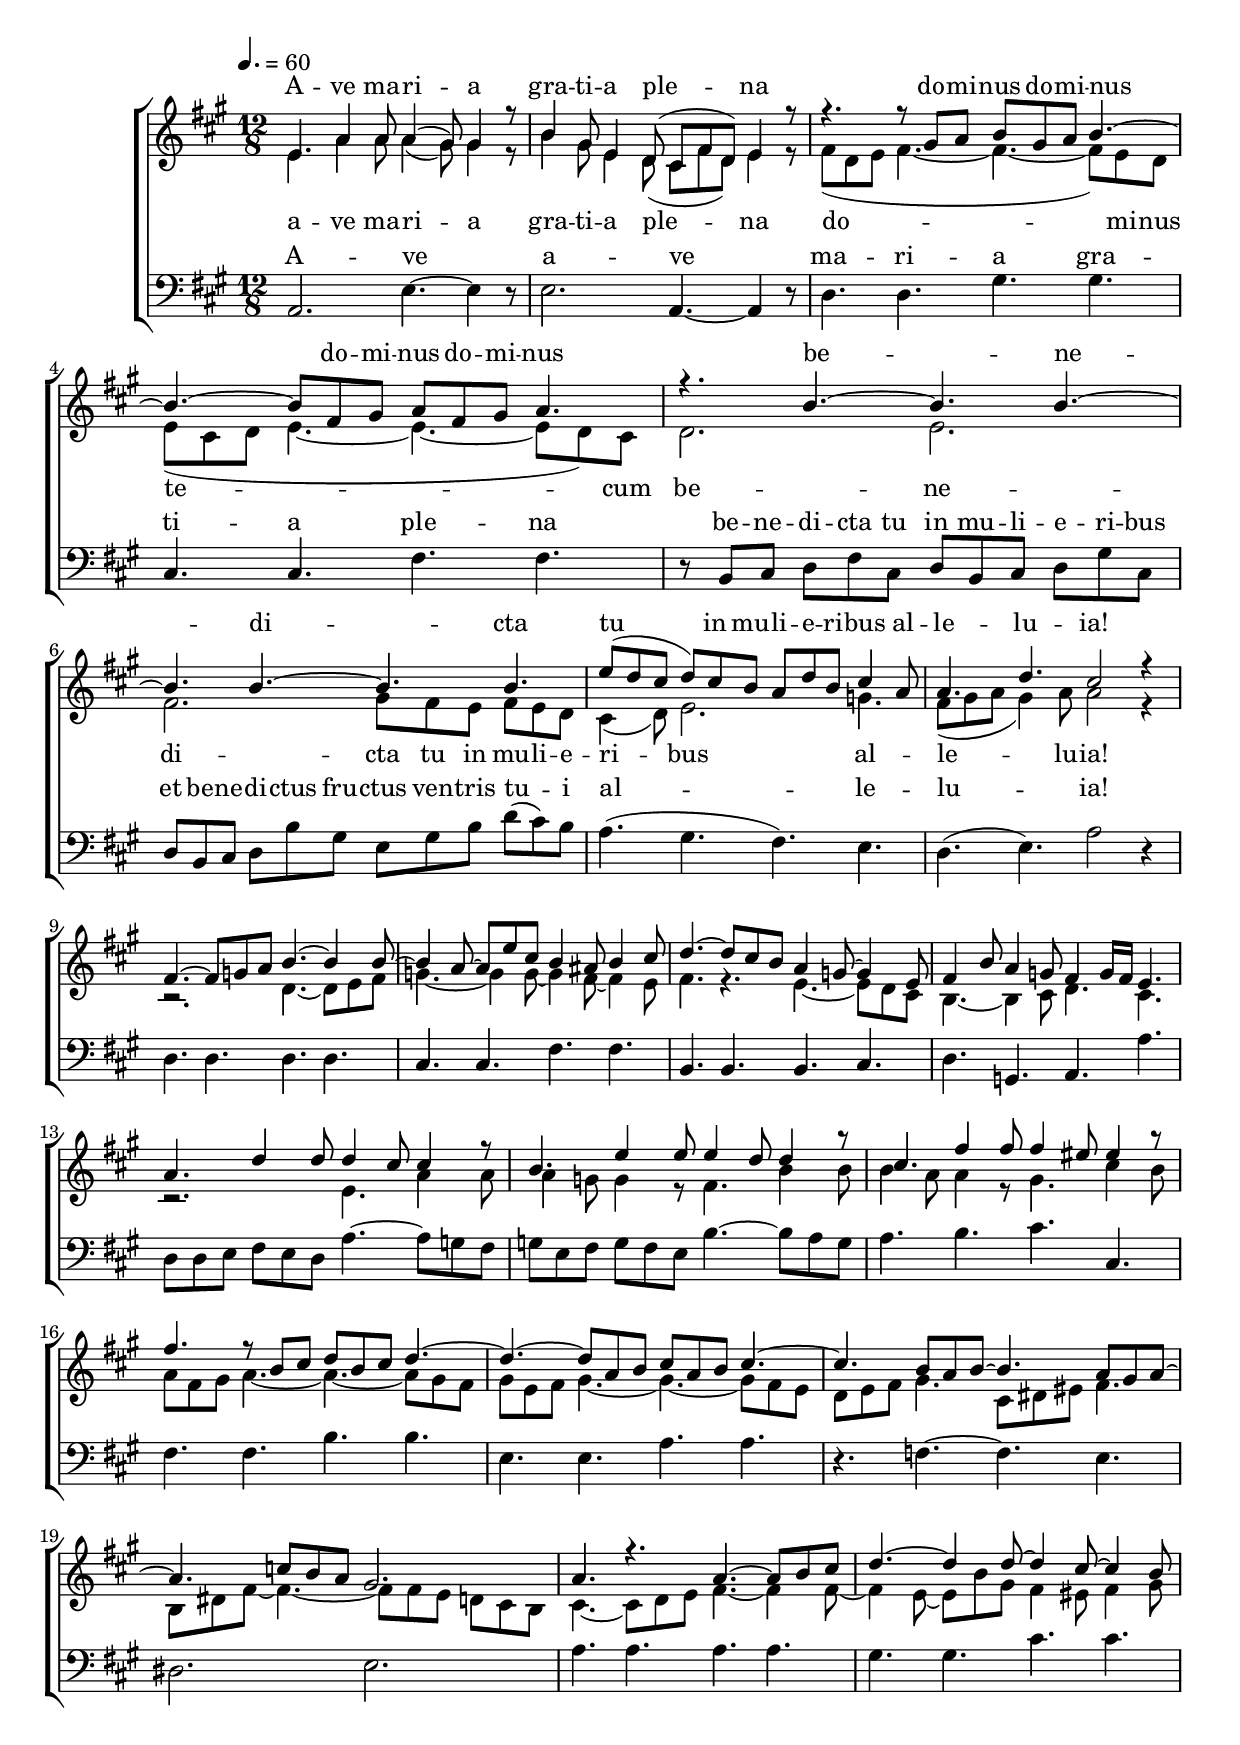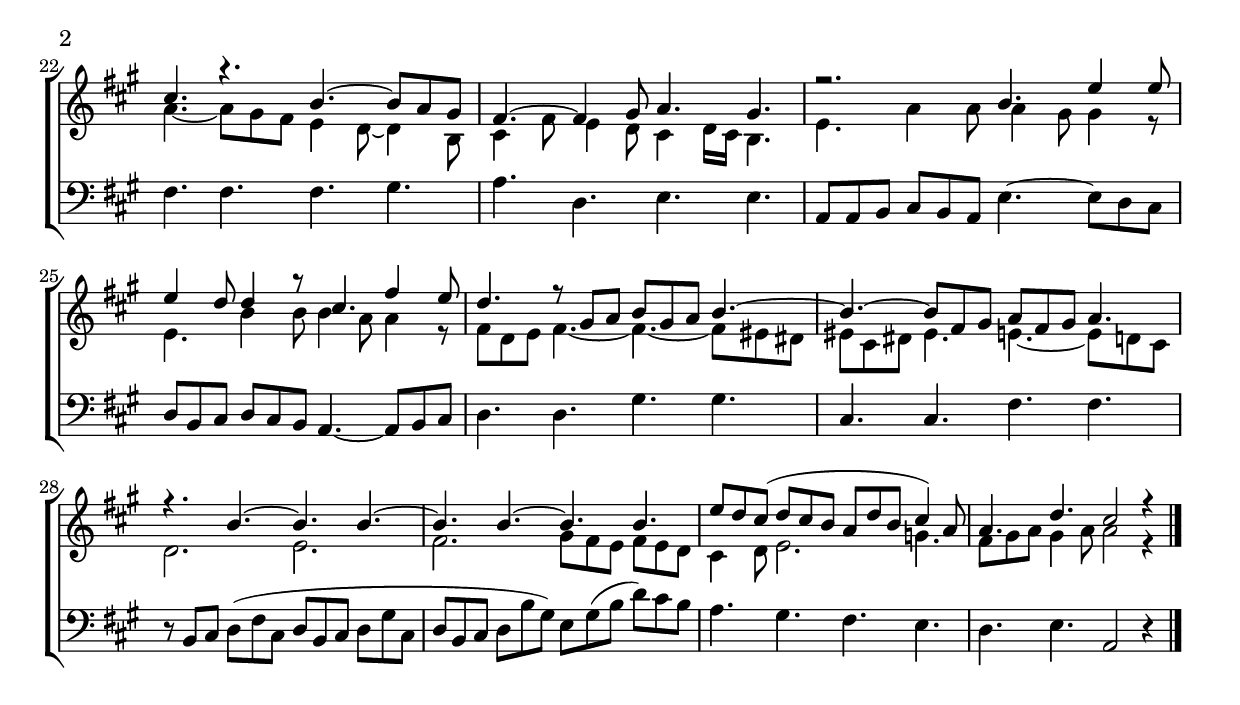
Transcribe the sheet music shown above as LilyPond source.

\version "2.18.2"

speed = 60

normal_tempo = {
	\time 12/8
	\tempo 4. = \speed
}

global = {
	\key a \major
	\normal_tempo
}

soprano_music = \relative c' {

	e4. a4 a8 a4( gis8) gis4 r8 |
	b4 gis8 e4 d8( cis8 fis8 d8) e4 r8 |

	r4. r8 gis8 a8 b8 gis8 a8 b4.~ |
	b4.~ b8 fis8 gis8 a8 fis8 gis8 a4. |

	r4. b4.~ b4. b4.~ |
	b4. b4.~ b4. b4. |
	e8( d8 cis8 d8) cis8 b8 a8 d8 b8 cis4 a8 |
	a4. d4. cis2 r4 |

	fis,4.~ fis8 g8 a8 b4.~ b4 b8~ |
	b4 a8~ a8 e'8 cis8 b4 ais8 b4 cis8 |
	d4.~ d8 cis8 b8 a4 g8~ g4 e8 |
	fis4 b8 a4 g8 fis4  g16 fis16 e4. |

	a4. d4 d8 d4 cis8 cis4 r8 |
	b4. e4 e8 e4 d8 d4 r8 |
	cis4. fis4 fis8 fis4 eis8 eis4 r8 |

	fis4. r8 b,8 cis8 d8 b8 cis8 d4.~ |
	d4.~ d8 a8 b8 cis8 a8 b8 cis4.~ |

	cis4. b8 a8 b8~ b4. a8 gis8 a8~ |
	a4. c8 b8 a8 gis2. |

	a4. r4. a4.~ a8 b8 cis8 |
	d4.~ d4 d8~ d4 cis8~ cis4 b8 |
	cis4. r4. b4.~ b8 a8 gis8 |
	fis4.~ fis4 gis8 a4. gis4. |

	r2. b4. e4 e8 |
	e4 d8 d4 r8 cis4. fis4 e8 |

	d4. r8 gis,8 a8 b8 gis8 a8 b4.~ |
	b4.~ b8 fis8 gis8 a8 fis8 gis8 a4. |

	r4. b4.~ b4. b4.~ |
	b4. b4.~ b4. b4. |
	e8 d8 cis8( d8 cis8 b8 a8 d8 b8 cis4) a8 |
	a4. d4. cis2 r4 \bar "|."

}

soprano_words = \lyricmode {
	A -- ve ma -- ri -- a
	gra -- ti -- a ple -- na
	do -- mi -- nus do -- mi -- nus
	do -- mi -- nus do -- mi -- nus
	be -- ne -- di -- cta
	tu in mu -- li -- e -- ri -- bus
	al -- le -- lu -- ia!
}

alto_music = \relative c' {

	e4. a4 a8 a4( gis8) gis4 r8 |
	b4 gis8 e4 d8( cis8 fis8 d8) e4 r8 |

	fis8( d8 e8 fis4.~ fis4.~ fis8) e8 d8 |
	e8( cis8 d8 e4.~ e4.~ e8 d8) cis8 |

	d2. e2. |
	fis2. gis8 fis8 e8 fis8 e8 d8 |
	cis4( d8) e2. g4. |
	fis8( gis8 a8 gis4) a8 a2 r4 |

	r2. d,4.~ d8 e8 fis8 |
	g4.~ g4 g8~ g4 fis8~ fis4 e8 |
	fis4. r4. e4.~ e8 d8 cis8 |
	b4.~ b4 cis8 d4. cis4. |

	r2. e4. a4 a8 |
	a4 g8 g4 r8 fis4. b4 b8 |
	b4 a8 a4 r8 gis4. cis4 b8 |

	a8 fis8 gis8 a4.~ a4.~ a8 gis8 fis8 |
	gis8 e8 fis8 gis4.~ gis4.~ gis8 fis8 e8 |

	d8 e8 fis8 gis4. cis,8 dis8 eis8 fis4. |
	b,8 dis8 fis8~ fis4.~ fis8 fis8 e8 d8 cis8 b8 |

	cis4.~ cis8 d8 e8 fis4.~ fis4 fis8~ |
	fis4 e8~ e8 b'8 gis8 fis4 eis8 fis4 gis8 |
	a4.~ a8 gis8 fis8 e4 d8~ d4 b8 |
	cis4 fis8 e4 d8 cis4 d16 cis16 b4. |

	e4. a4 a8 a4 gis8 gis4 r8 |
	e4. b'4 b8 b4 a8 a4 r8 |

	fis8 d8 e8 fis4.~ fis4.~ fis8 eis8 dis8 |
	eis8 cis8 dis8 eis4. e4.~ e8 d8 cis8 |

	d2. e2. |
	fis2. gis8 fis8 e8 fis8 e8 d8 |
	cis4 d8 e2. g4. |
	fis8 gis8 a8 gis4 a8 a2 r4 \bar "|."

}

alto_words = \lyricmode {
	a -- ve ma -- ri -- a
	gra -- ti -- a ple -- na
	do -- mi -- nus
	te -- cum
	be -- ne -- di -- cta
	tu in mu -- li -- e -- ri -- bus
	al -- le -- lu -- ia!
}

baritone_music = \relative c {

	a2. e'4.~ e4 r8 |
	e2. a,4.~ a4 r8 |

	d4. d4. gis4. gis4. |
	cis,4. cis4. fis4. fis4. |

	r8 b,8 cis8 d8 fis8 cis8 d8 b8 cis8 d8 gis8 cis,8 |
	d8 b8 cis8 d8 b'8 gis8 e8 gis8 b8 d8( cis8) b8 |
	a4.( gis4. fis4.) e4. |
	d4.( e4.) a2 r4 |

	d,4. d4. d4. d4. |
	cis4. cis4. fis4. fis4. |
	b,4. b4. b4. cis4. |
	d4. g,4. a4. a'4. |

	d,8 d8 e8 fis8 e8 d8 a'4.~ a8 g8 fis8 |
	g8 e8 fis8 g8 fis8 e8 b'4.~ b8 a8 g8 |
	a4. b4. cis4. cis,4. |

	fis4. fis4. b4. b4. |
	e,4. e4. a4. a4. |
	r4. f4.~ f4. e4. |
	dis2. e2. |

	a4. a4. a4. a4. |
	gis4. gis4. cis4. cis4. |
	fis,4. fis4. fis4. gis4. |
	a4. d,4. e4. e4. |

	a,8 a8 b8 cis8 b8 a8 e'4.~ e8 d8 cis8 |
	d8 b8 cis8 d8 cis8 b8 a4.~ a8 b8 cis8 |
	d4. d4. gis4. gis4. |
	cis,4. cis4. fis4. fis4. |

	r8 b,8 cis8 d8( fis8 cis8 d8 b8 cis8 d8 gis8 cis,8 |
	d8 b8 cis8 d8 b'8 gis8) e8 gis8( b8 d8) cis8 b8 |
	a4. gis4. fis4. e4. |
	d4. e4. a,2 r4 \bar "|."

}

baritone_words = \lyricmode {
	A -- ve a -- ve
	ma -- ri -- a gra -- ti -- a ple -- na
	be -- ne -- di -- cta tu in mu -- li -- e -- ri -- bus
	et be -- ne -- di -- ctus fru -- ctus ven -- tris tu -- i
	al -- le -- lu -- ia!
}

\score {
	<<
		\new ChoirStaff <<
			\new Lyrics = "sopranos" \with {
				\override VerticalAxisGroup.staff-affinity = #DOWN
			}

			\new Staff \with { midiInstrument = #"oboe" } <<
				\new Voice = "sopranos" {
					\voiceOne
					<< \global \soprano_music >>
				}
				\new Voice = "altos" {
					\voiceTwo
					<< \global \alto_music >>
				}
			>>
			\new Lyrics = "altos"
			\new Lyrics = "baritones" \with {
				\override VerticalAxisGroup.staff-affinity = #DOWN
			}
			\new Staff \with { midiInstrument = #"oboe" } <<
				\new Voice = "baritones" {
					%\voiceThree
					<< \global \clef "bass" \baritone_music >>
				}
			>>
			\context Lyrics = "sopranos" \lyricsto "sopranos" \soprano_words
			\context Lyrics = "altos" \lyricsto "altos" \alto_words
			\context Lyrics = "baritones" \lyricsto "baritones" \baritone_words
		>>

%{
		\new PianoStaff <<
			\new Staff \with { midiInstrument = #"oboe" } <<
				\set Staff.printPartCombineTexts = ##f
				\partcombine
				<< \global \soprano_music >>
				<< \global \alto_music >>
			>>
			\new Staff \with { midiInstrument = #"oboe" } <<
				\clef "bass"
				<< \global \baritone_music >>
			>>
		>>
		%}
	>>
	\midi {}
	\layout {}
}
